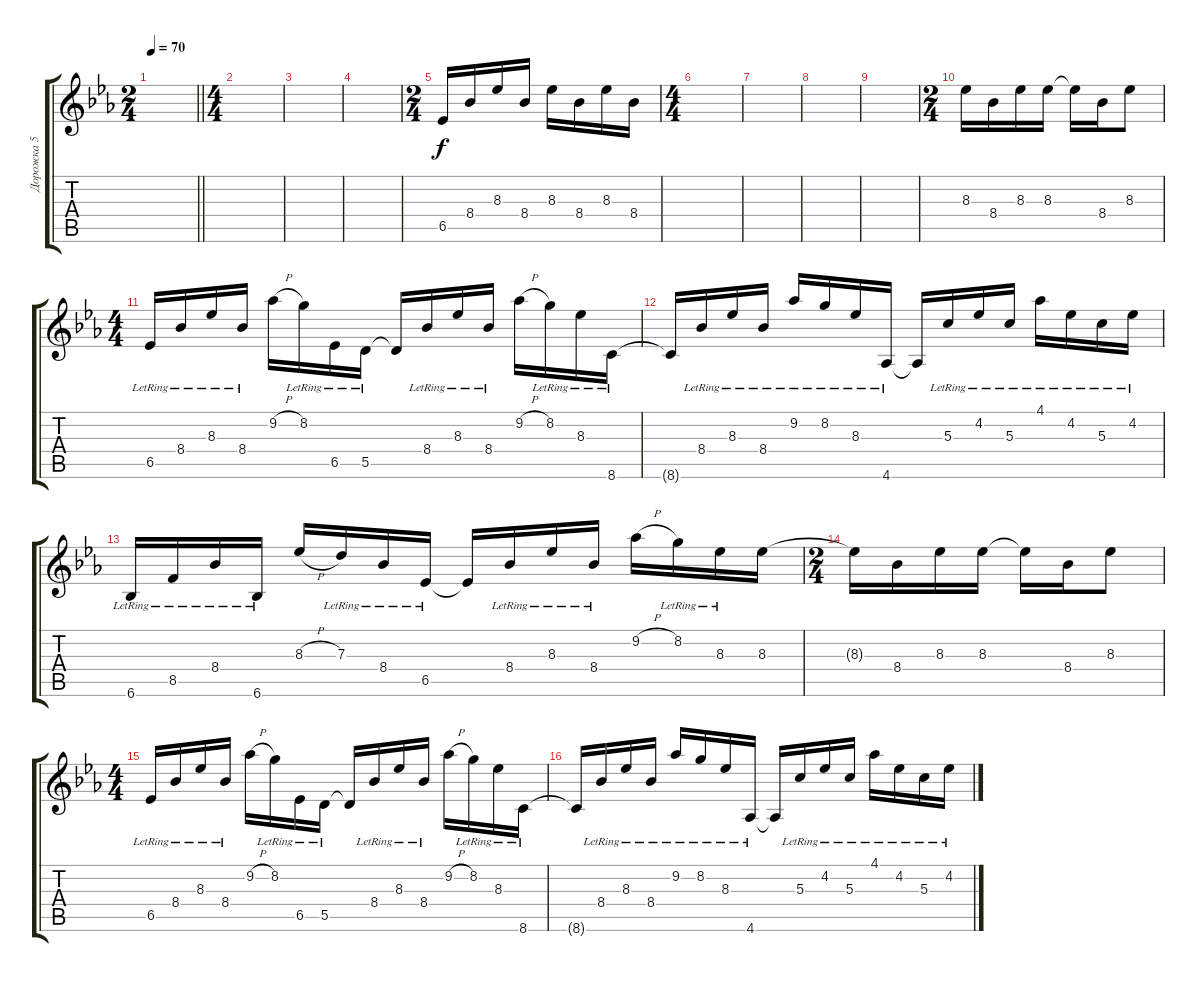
\track ("Дорожка 5" "Дорожка 5") {instrument electricguitarclean}
\staff {score tabs}
\tuning (E4 B3 G3 D3 A2 E2) {hide}
\ts (2 4)
\tempo 70
\clef g2
\barLineRight lightlight
\ks eb
|
\ts (4 4)
|
|
|
\ts (2 4)
6.5.16{volume 10 instrument electricguitarclean} 8.4.16 8.3.16 8.4.16 8.3.16 8.4.16 8.3.16 8.4.16 |
\ts (4 4)
|
|
|
|
\ts (2 4)
8.3.16 8.4.16 8.3.16 8.3.16 8.3{t}.16 8.4.16 8.3.8 |
\ts (4 4)
6.5{lr}.16{volume 16 instrument electricguitarclean} 8.4{lr}.16 8.3{lr}.16 8.4{lr}.16 9.2{h}.16 8.2{lr}.16 6.5{lr}.16 5.5{lr}.16 5.5{t}.16 8.4{lr}.16 8.3{lr}.16 8.4{lr}.16 9.2{h}.16 8.2{lr}.16 8.3{lr}.16 8.6{lr}.16 |
8.6{t}.16 8.4{lr}.16 8.3{lr}.16 8.4{lr}.16 9.2{lr}.16 8.2{lr}.16 8.3{lr}.16 4.6{lr}.16 4.6{t}.16 5.3{lr}.16 4.2{lr}.16 5.3{lr}.16 4.1{lr}.16 4.2{lr}.16 5.3{lr}.16 4.2{lr}.16 |
6.6{lr}.16 8.5{lr}.16 8.4{lr}.16 6.6{lr}.16 8.3{h}.16 7.3{lr}.16 8.4{lr}.16 6.5{lr}.16 6.5{t}.16 8.4{lr}.16 8.3{lr}.16 8.4{lr}.16 9.2{h}.16 8.2{lr}.16 8.3{lr}.16 8.3.16 |
\ts (2 4)
8.3{t}.16 8.4.16 8.3.16 8.3.16 8.3{t}.16 8.4.16 8.3.8 |
\ts (4 4)
6.5{lr}.16 8.4{lr}.16 8.3{lr}.16 8.4{lr}.16 9.2{h}.16 8.2{lr}.16 6.5{lr}.16 5.5{lr}.16 5.5{t}.16 8.4{lr}.16 8.3{lr}.16 8.4{lr}.16 9.2{h}.16 8.2{lr}.16 8.3{lr}.16 8.6{lr}.16 |
8.6{t}.16 8.4{lr}.16 8.3{lr}.16 8.4{lr}.16 9.2{lr}.16 8.2{lr}.16 8.3{lr}.16 4.6{lr}.16 4.6{t}.16 5.3{lr}.16 4.2{lr}.16 5.3{lr}.16 4.1{lr}.16 4.2{lr}.16 5.3{lr}.16 4.2{lr}.16
